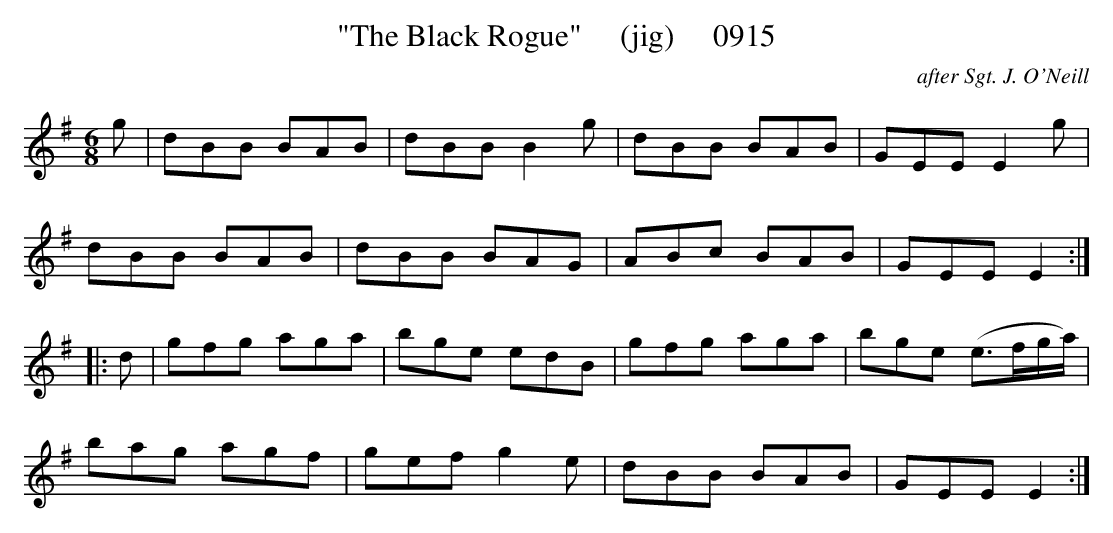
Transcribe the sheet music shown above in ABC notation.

X:1
T:"The Black Rogue"     (jig)     0915
C:after Sgt. J. O'Neill
BRENNAN June 2003 (HTTP://WWW.SOSYOURMOM.COM)
M:6/8
L:1/8
K:G
g|dBB BAB|dBB B2g|dBB BAB|GEE E2g|
dBB BAB|dBB BAG|ABc BAB|GEE E2:|
|:d|gfg aga|bge edB|gfg aga|bge (e3/2f/2g/2a/2)|
bag agf|gef g2e|dBB BAB|GEE E2:|
